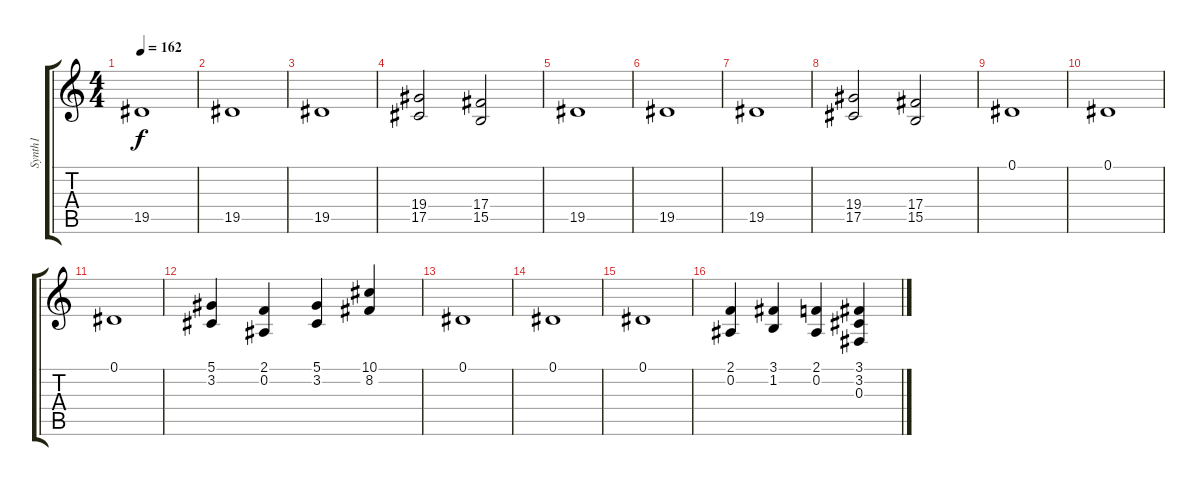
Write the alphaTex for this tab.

\track ("Synth1" "Synth1") {instrument stringensemble1}
\staff {score tabs}
\tuning (Eb4 Bb3 Gb3 Db3 Ab2 Eb2) {hide}
\ts (4 4)
\tempo 162
\clef g2
\ks c
19.5.1{dy f} |
19.5.1 |
19.5.1 |
(19.4 17.5).2 (17.4 15.5).2 |
19.5.1 |
19.5.1 |
19.5.1 |
(19.4 17.5).2 (17.4 15.5).2 |
0.1.1 |
0.1.1 |
0.1.1 |
(5.1 3.2).4 (2.1 0.2).4 (5.1 3.2).4 (10.1 8.2).4 |
0.1.1 |
0.1.1 |
0.1.1 |
(2.1 0.2).4 (3.1 1.2).4 (2.1 0.2).4 (3.1 3.2 0.3).4
